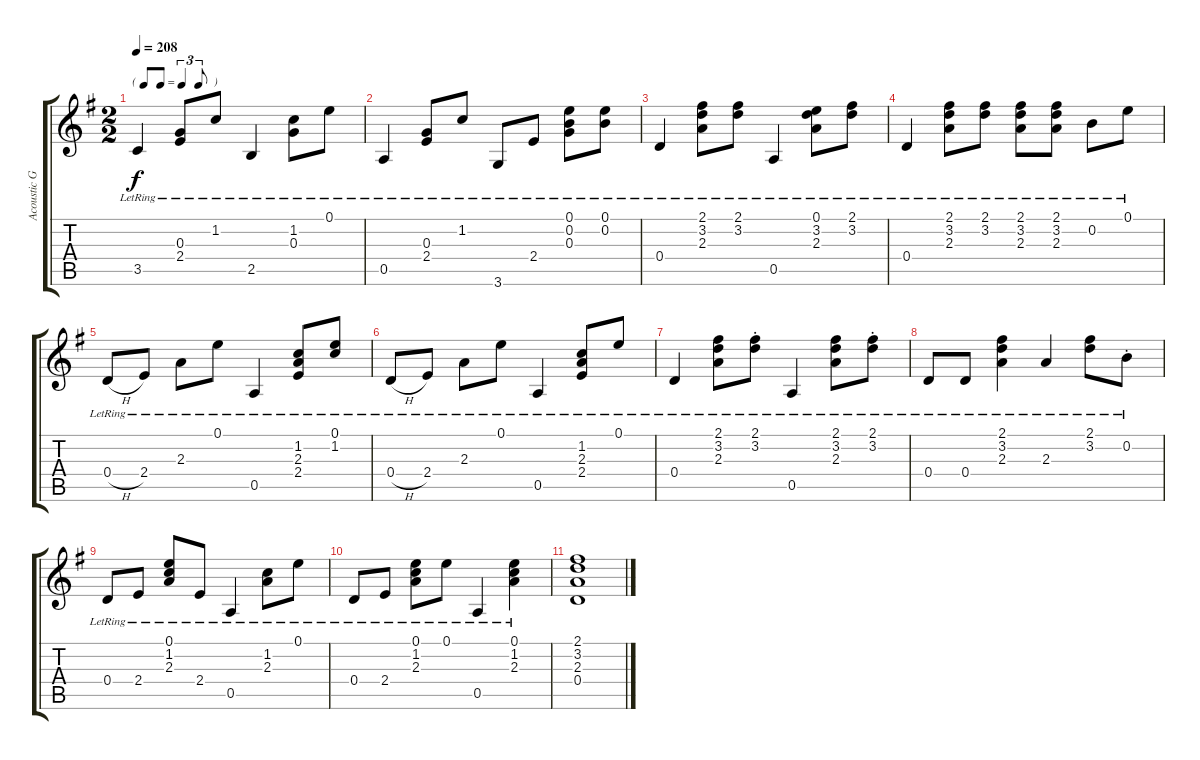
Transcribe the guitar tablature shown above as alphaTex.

\track ("Acoustic Guitar" "Acoustic G") {instrument acousticguitarsteel}
\staff {score tabs}
\tuning (E4 B3 G3 D3 A2 E2) {hide}
\ts (2 2)
\tf triplet8th
\tempo 208
\clef g2
\ks g
3.5{lr}.4{dy f} (0.3{lr} 2.4{lr}).8 1.2{lr}.8 2.5{lr}.4 (1.2{lr} 0.3{lr}).8 0.1{lr}.8 |
0.5{lr}.4 (0.3{lr} 2.4{lr}).8 1.2{lr}.8 3.6{lr}.8 2.4{lr}.8 (0.1{lr} 0.2{lr} 0.3{lr}).8 (0.1{lr} 0.2{lr}).8 |
0.4{lr}.4 (2.1{lr} 3.2{lr} 2.3{lr}).8 (2.1{lr} 3.2{lr}).8 0.5{lr}.4 (0.1{lr} 3.2{lr} 2.3{lr}).8 (2.1{lr} 3.2{lr}).8 |
0.4{lr}.4 (2.1{lr} 3.2{lr} 2.3{lr}).8 (2.1{lr} 3.2{lr}).8 (2.1{lr} 3.2{lr} 2.3{lr}).8 (2.1{lr} 3.2{lr} 2.3{lr}).8 0.2{lr}.8 0.1{lr}.8 |
0.4{h lr}.8 2.4{lr}.8 2.3{lr}.8 0.1{lr}.8 0.5{lr}.4 (1.2{lr} 2.3{lr} 2.4{lr}).8 (0.1{lr} 1.2{lr}).8 |
0.4{h lr}.8 2.4{lr}.8 2.3{lr}.8 0.1{lr}.8 0.5{lr}.4 (1.2{lr} 2.3{lr} 2.4{lr}).8 0.1{lr}.8 |
0.4{lr}.4 (2.1{lr} 3.2{lr} 2.3{lr}).8 (2.1{st lr} 3.2{st lr}).8 0.5{lr}.4 (2.1{lr} 3.2{lr} 2.3{lr}).8 (2.1{st lr} 3.2{st lr}).8 |
0.4{lr}.8 0.4{lr}.8 (2.1{lr} 3.2{lr} 2.3{lr}).4 2.3{lr}.4 (2.1{lr} 3.2{lr}).8 0.2{st lr}.8 |
0.4{lr}.8 2.4{lr}.8 (0.1{lr} 1.2{lr} 2.3{lr}).8 2.4{lr}.8 0.5{lr}.4 (1.2{lr} 2.3{lr}).8 0.1{lr}.8 |
0.4{lr}.8 2.4{lr}.8 (0.1{lr} 1.2{lr} 2.3{lr}).8 0.1{lr}.8 0.5{lr}.4 (0.1{lr} 1.2{lr} 2.3{lr}).4 |
(2.1 3.2 2.3 0.4).1
